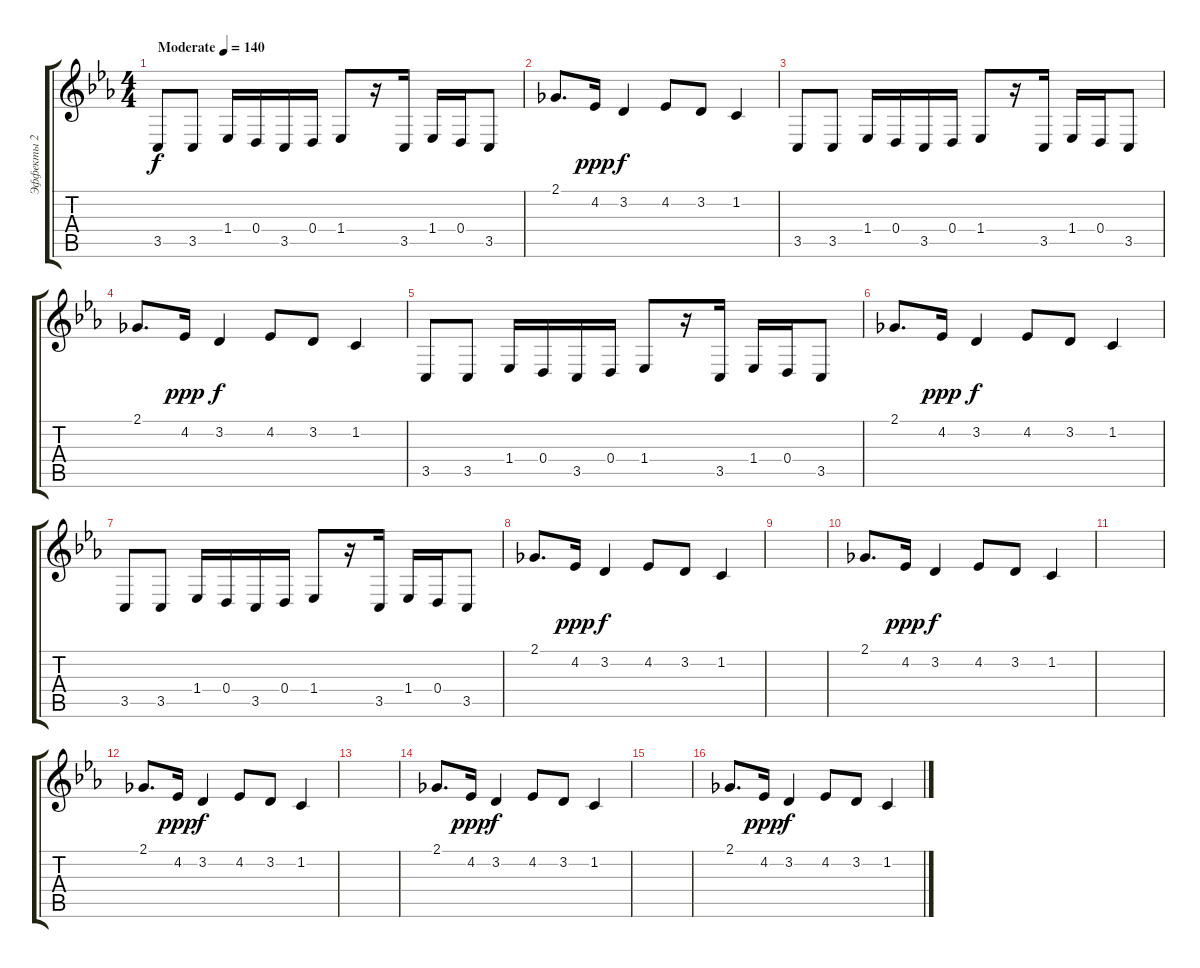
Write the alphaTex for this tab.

\track ("Эффекты 2" "Эффекты 2") {instrument stringensemble2}
\staff {score tabs}
\tuning (E4 B3 G3 D3 A2 E2) {hide}
\ts (4 4)
\tempo (140 "Moderate")
\clef g2
\ks eb
3.5.8{dy f instrument stringensemble2} 3.5.8 1.4.16 0.4.16 3.5.16 0.4.16 1.4.8 r.16 3.5.16 1.4.16 0.4.16 3.5.8 |
2.1.8{d} 4.2.16{dy ppp} 3.2.4{dy f} 4.2.8 3.2.8 1.2.4 |
3.5.8 3.5.8 1.4.16 0.4.16 3.5.16 0.4.16 1.4.8 r.16 3.5.16 1.4.16 0.4.16 3.5.8 |
2.1.8{d} 4.2.16{dy ppp} 3.2.4{dy f} 4.2.8 3.2.8 1.2.4 |
3.5.8 3.5.8 1.4.16 0.4.16 3.5.16 0.4.16 1.4.8 r.16 3.5.16 1.4.16 0.4.16 3.5.8 |
2.1.8{d} 4.2.16{dy ppp} 3.2.4{dy f} 4.2.8 3.2.8 1.2.4 |
3.5.8 3.5.8 1.4.16 0.4.16 3.5.16 0.4.16 1.4.8 r.16 3.5.16 1.4.16 0.4.16 3.5.8 |
2.1.8{d} 4.2.16{dy ppp} 3.2.4{dy f} 4.2.8 3.2.8 1.2.4 |
|
2.1.8{d} 4.2.16{dy ppp} 3.2.4{dy f} 4.2.8 3.2.8 1.2.4 |
|
2.1.8{d} 4.2.16{dy ppp} 3.2.4{dy f} 4.2.8 3.2.8 1.2.4 |
|
2.1.8{d} 4.2.16{dy ppp} 3.2.4{dy f} 4.2.8 3.2.8 1.2.4 |
|
2.1.8{d} 4.2.16{dy ppp} 3.2.4{dy f} 4.2.8 3.2.8 1.2.4
